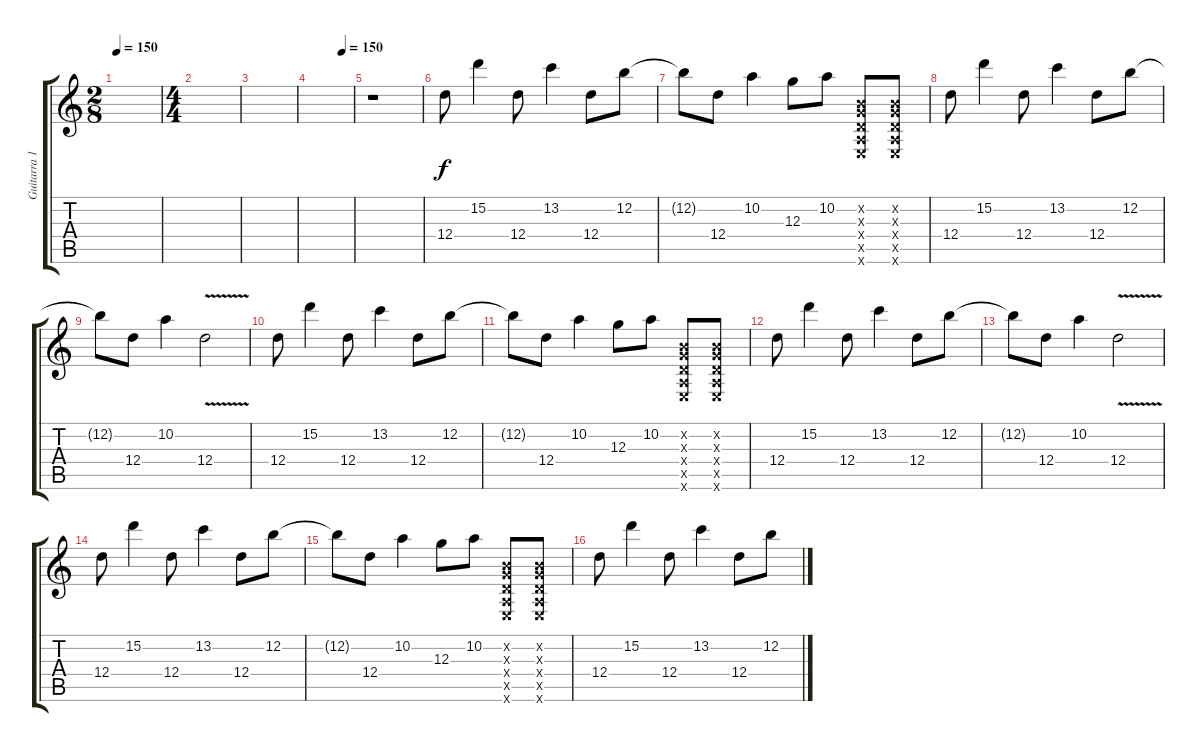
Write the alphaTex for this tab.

\track ("Guitarra 1" "Guitarra 1") {instrument overdrivenguitar}
\staff {score tabs}
\tuning (E4 B3 G3 D3 A2 E2) {hide}
\ts (2 8)
\tempo 150
\tempo 100
\tempo 150
\clef g2
\ks c
|
\ts (4 4)
|
|
\tempo (150 0.75)
|
r.1 |
12.4.8 15.2.4 12.4.8 13.2.4 12.4.8 12.2.8 |
12.2{t}.8 12.4.8 10.2.4 12.3.8 10.2.8 (0.2{x} 0.3{x} 0.4{x} 0.5{x} 0.6{x}).8 (0.2{x} 0.3{x} 0.4{x} 0.5{x} 0.6{x}).8 |
12.4.8 15.2.4 12.4.8 13.2.4 12.4.8 12.2.8 |
12.2{t}.8 12.4.8 10.2.4 12.4{v}.2 |
12.4.8 15.2.4 12.4.8 13.2.4 12.4.8 12.2.8 |
12.2{t}.8 12.4.8 10.2.4 12.3.8 10.2.8 (0.2{x} 0.3{x} 0.4{x} 0.5{x} 0.6{x}).8 (0.2{x} 0.3{x} 0.4{x} 0.5{x} 0.6{x}).8 |
12.4.8 15.2.4 12.4.8 13.2.4 12.4.8 12.2.8 |
12.2{t}.8 12.4.8 10.2.4 12.4{v}.2 |
12.4.8 15.2.4 12.4.8 13.2.4 12.4.8 12.2.8 |
12.2{t}.8 12.4.8 10.2.4 12.3.8 10.2.8 (0.2{x} 0.3{x} 0.4{x} 0.5{x} 0.6{x}).8 (0.2{x} 0.3{x} 0.4{x} 0.5{x} 0.6{x}).8 |
12.4.8 15.2.4 12.4.8 13.2.4 12.4.8 12.2.8
